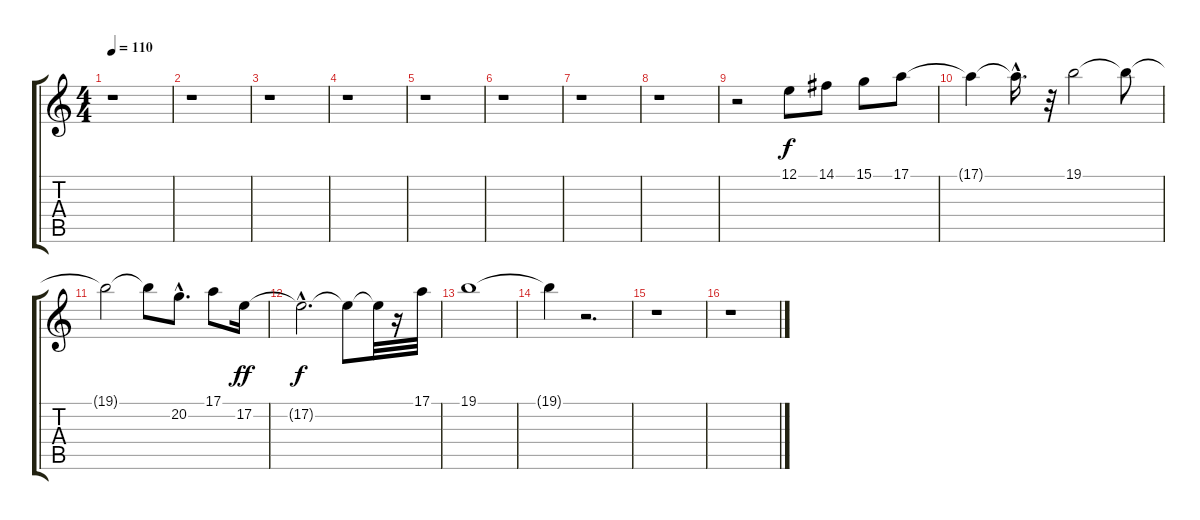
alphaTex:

\track "" {instrument panflute}
\staff {score tabs}
\tuning (E4 B3 G3 D3 A2 E2) {hide}
\ts (4 4)
\tempo 110
\clef g2
\ks c
r.1{dy mf} |
r.1 |
r.1 |
r.1 |
r.1 |
r.1 |
r.1 |
r.1 |
r.2 12.1.8{dy f} 14.1.8 15.1.8 17.1.8 |
17.1{t}.4 17.1{hac t}.16{d} r.32 19.1.2 19.1{t}.8 |
19.1{t}.2 19.1{t}.8 20.2{hac}.8{d} 17.1.8 17.2.16{dy ff} |
17.2{hac t}.2{d dy f} 17.2{t}.8 17.2{t}.32 r.16 17.1.32 |
19.1.1 |
19.1{t}.4 r.2{d} |
r.1 |
r.1
